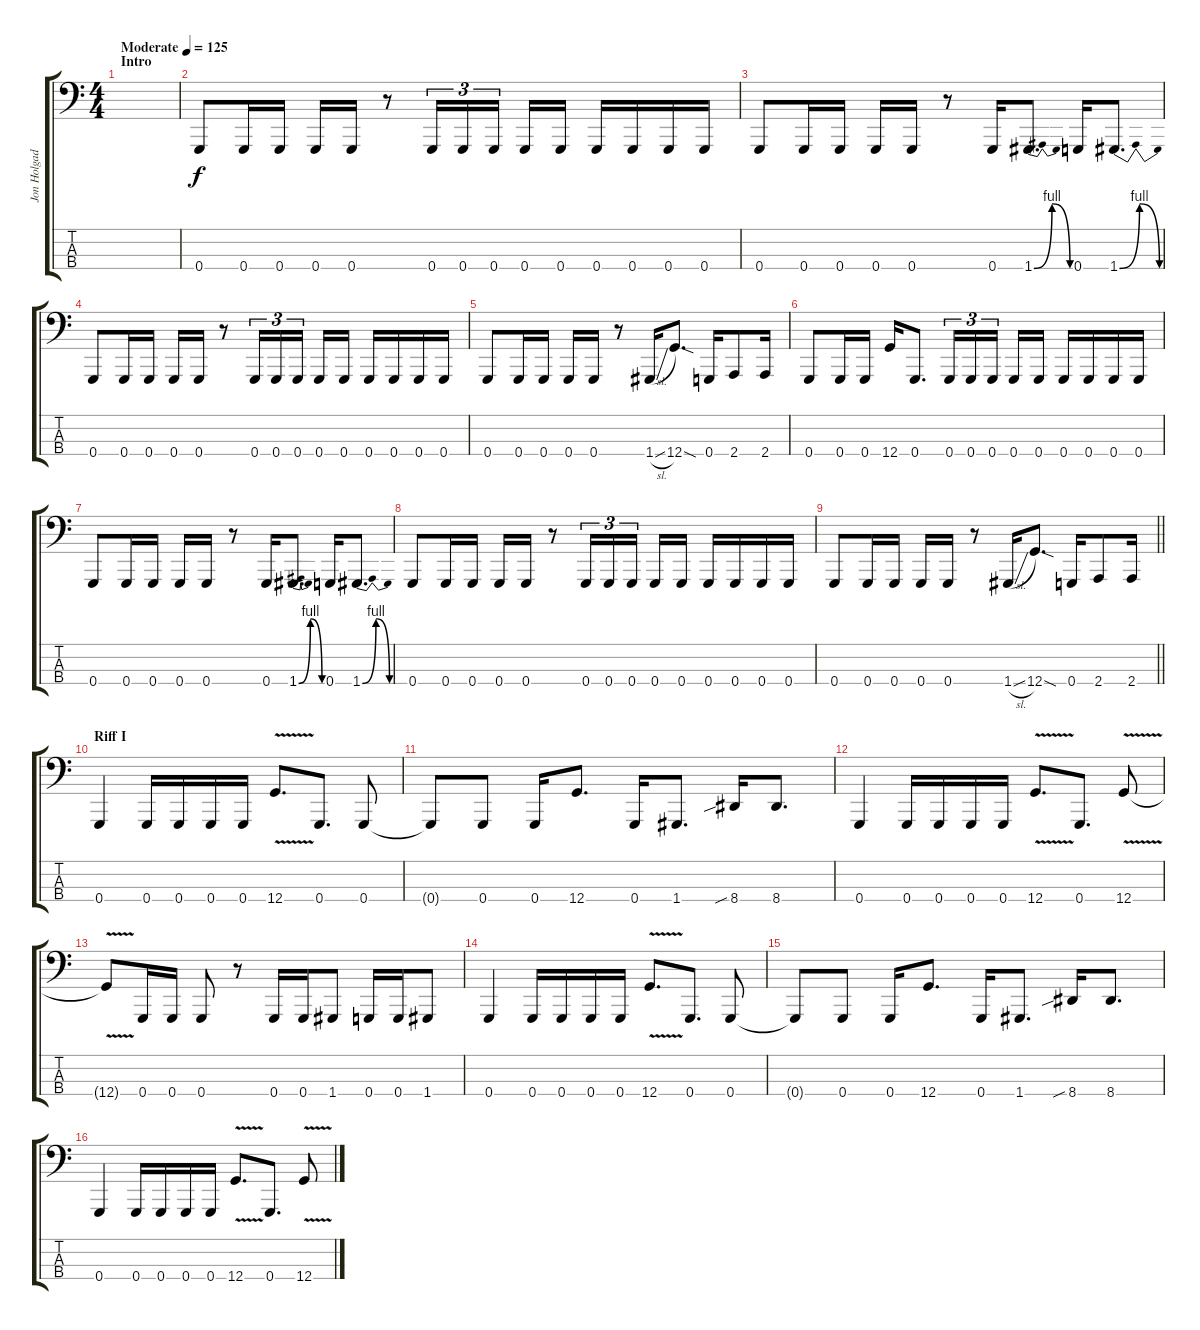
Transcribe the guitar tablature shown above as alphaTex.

\track ("Jon Holgado" "Jon Holgad") {instrument electricbasspick}
\staff {score tabs}
\tuning (C2 G1 D1 G0) {hide}
\ts (4 4)
\section ("" "Intro")
\tempo (125 "Moderate")
\clef f4
\ks c
|
0.4.8 0.4.16 0.4.16 0.4.16 0.4.16 r.8 0.4.16{tu (3 2)} 0.4.16{tu (3 2)} 0.4.16{tu (3 2) beam splitsecondary} 0.4.16 0.4.16 0.4.16 0.4.16 0.4.16 0.4.16 |
0.4.8 0.4.16 0.4.16 0.4.16 0.4.16 r.8 0.4.16 1.4{be (bendrelease 0 0 45 4 45 4 60 0)}.8{d} 0.4.16 1.4{be (bendrelease 0 0 45 4 45 4 60 0)}.8{d} |
0.4.8 0.4.16 0.4.16 0.4.16 0.4.16 r.8 0.4.16{tu (3 2)} 0.4.16{tu (3 2)} 0.4.16{tu (3 2) beam splitsecondary} 0.4.16 0.4.16 0.4.16 0.4.16 0.4.16 0.4.16 |
0.4.8 0.4.16 0.4.16 0.4.16 0.4.16 r.8 1.4{sl}.16 12.4{sod}.8{d} 0.4.16 2.4.8 2.4.16 |
0.4.8 0.4.16 0.4.16 12.4.16 0.4.8{d} 0.4.16{tu (3 2)} 0.4.16{tu (3 2)} 0.4.16{tu (3 2) beam splitsecondary} 0.4.16 0.4.16 0.4.16 0.4.16 0.4.16 0.4.16 |
0.4.8 0.4.16 0.4.16 0.4.16 0.4.16 r.8 0.4.16 1.4{be (bendrelease 0 0 45 4 45 4 60 0)}.8{d} 0.4.16 1.4{be (bendrelease 0 0 45 4 45 4 60 0)}.8{d} |
0.4.8 0.4.16 0.4.16 0.4.16 0.4.16 r.8 0.4.16{tu (3 2)} 0.4.16{tu (3 2)} 0.4.16{tu (3 2) beam splitsecondary} 0.4.16 0.4.16 0.4.16 0.4.16 0.4.16 0.4.16 |
\barLineRight lightlight
0.4.8 0.4.16 0.4.16 0.4.16 0.4.16 r.8 1.4{sl}.16 12.4{sod}.8{d} 0.4.16 2.4.8 2.4.16 |
\section ("" "Riff I")
0.4.4 0.4.16 0.4.16 0.4.16 0.4.16 12.4{v}.8{d} 0.4.8{d} 0.4.8 |
0.4{t}.8 0.4.8 0.4.16 12.4.8{d} 0.4.16 1.4.8{d} 8.4{sib}.16 8.4.8{d} |
0.4.4 0.4.16 0.4.16 0.4.16 0.4.16 12.4{v}.8{d} 0.4.8{d} 12.4{v}.8 |
12.4{t}.8 0.4.16 0.4.16 0.4.8 r.8 0.4.16 0.4.16 1.4.8 0.4.16 0.4.16 1.4.8 |
0.4.4 0.4.16 0.4.16 0.4.16 0.4.16 12.4{v}.8{d} 0.4.8{d} 0.4.8 |
0.4{t}.8 0.4.8 0.4.16 12.4.8{d} 0.4.16 1.4.8{d} 8.4{sib}.16 8.4.8{d} |
0.4.4 0.4.16 0.4.16 0.4.16 0.4.16 12.4{v}.8{d} 0.4.8{d} 12.4{v}.8
